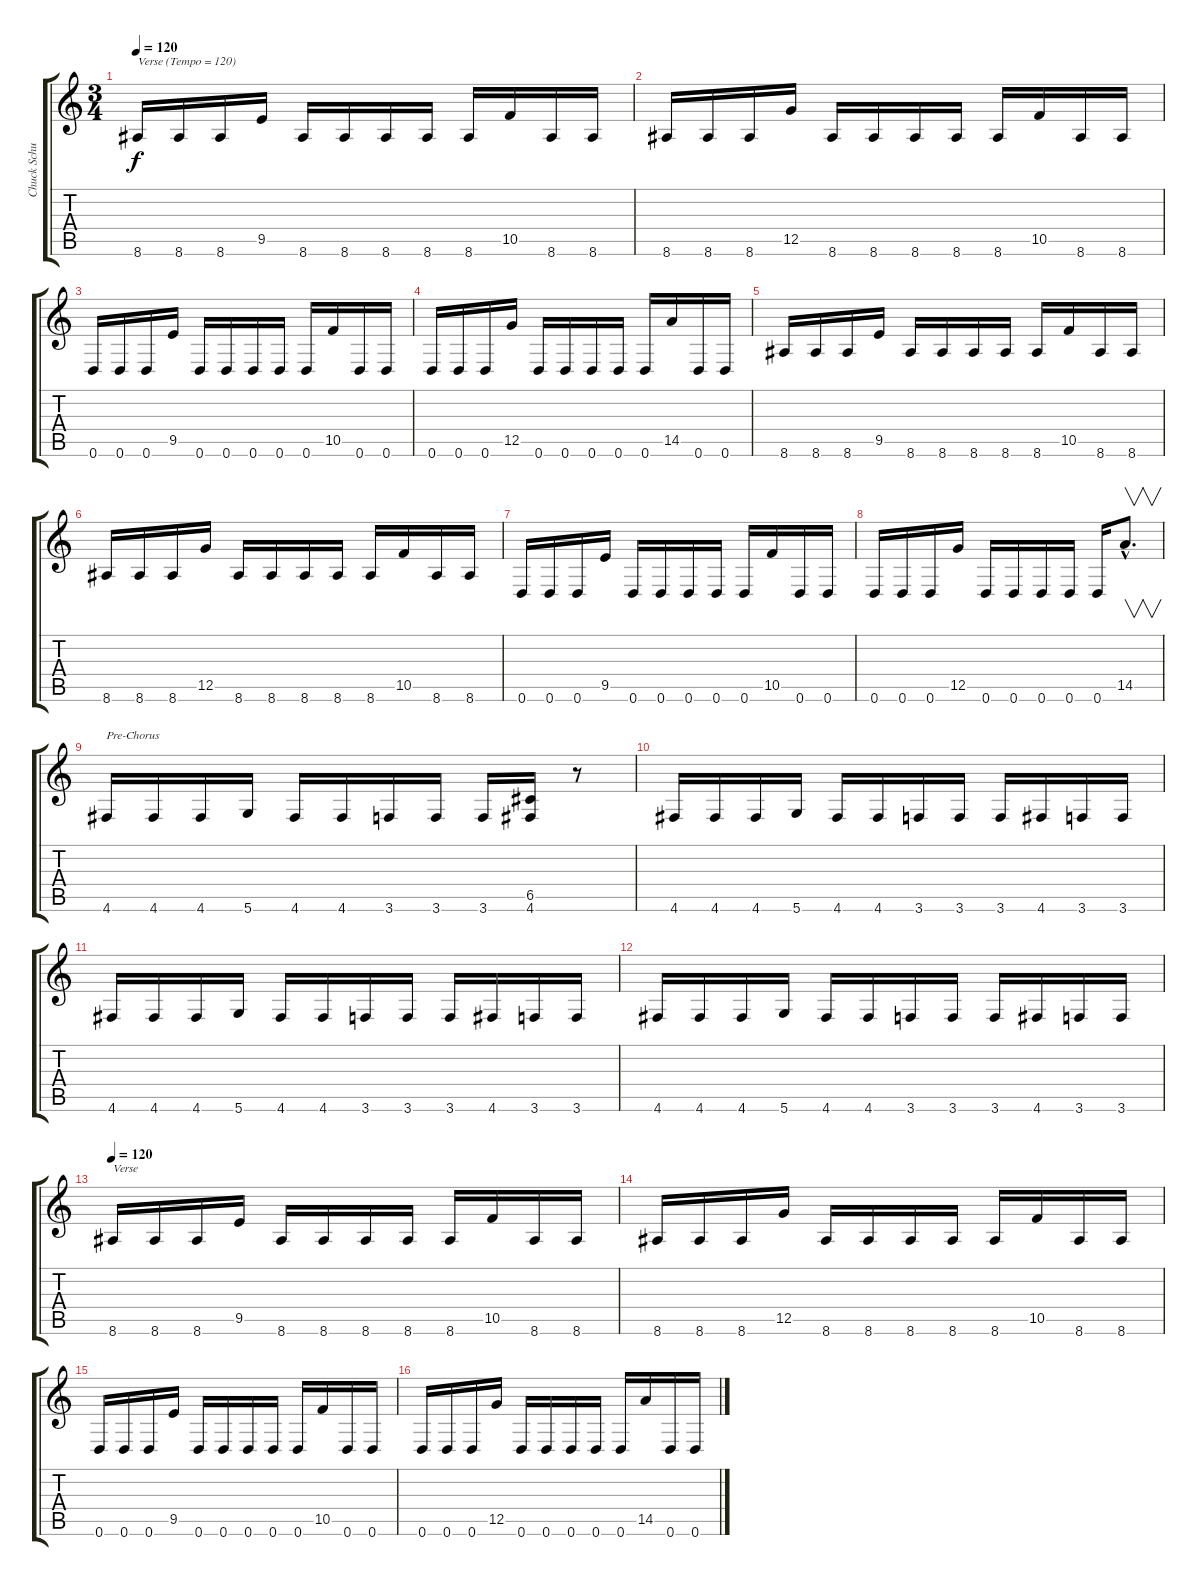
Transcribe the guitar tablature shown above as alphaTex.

\track ("Chuck Schuldiner" "Chuck Schu") {instrument distortionguitar}
\staff {score tabs}
\tuning (D4 A3 F3 C3 G2 D2) {hide}
\ts (3 4)
\tempo 120
\clef g2
\ks c
8.6.16{txt "Verse (Tempo = 120)" dy f volume 14 instrument distortionguitar} 8.6.16 8.6.16 9.5.16 8.6.16 8.6.16 8.6.16 8.6.16 8.6.16 10.5.16 8.6.16 8.6.16 |
8.6.16 8.6.16 8.6.16 12.5.16 8.6.16 8.6.16 8.6.16 8.6.16 8.6.16 10.5.16 8.6.16 8.6.16 |
0.6.16 0.6.16 0.6.16 9.5.16 0.6.16 0.6.16 0.6.16 0.6.16 0.6.16 10.5.16 0.6.16 0.6.16 |
0.6.16 0.6.16 0.6.16 12.5.16 0.6.16 0.6.16 0.6.16 0.6.16 0.6.16 14.5.16 0.6.16 0.6.16 |
8.6.16 8.6.16 8.6.16 9.5.16 8.6.16 8.6.16 8.6.16 8.6.16 8.6.16 10.5.16 8.6.16 8.6.16 |
8.6.16 8.6.16 8.6.16 12.5.16 8.6.16 8.6.16 8.6.16 8.6.16 8.6.16 10.5.16 8.6.16 8.6.16 |
0.6.16 0.6.16 0.6.16 9.5.16 0.6.16 0.6.16 0.6.16 0.6.16 0.6.16 10.5.16 0.6.16 0.6.16 |
0.6.16 0.6.16 0.6.16 12.5.16 0.6.16 0.6.16 0.6.16 0.6.16 0.6.16 14.5{hac}.8{v d} |
4.6.16{txt "Pre-Chorus"} 4.6.16 4.6.16 5.6.16 4.6.16 4.6.16 3.6.16 3.6.16 3.6.16 (6.5 4.6).16 r.8 |
4.6.16 4.6.16 4.6.16 5.6.16 4.6.16 4.6.16 3.6.16 3.6.16 3.6.16 4.6.16 3.6.16 3.6.16 |
4.6.16 4.6.16 4.6.16 5.6.16 4.6.16 4.6.16 3.6.16 3.6.16 3.6.16 4.6.16 3.6.16 3.6.16 |
4.6.16 4.6.16 4.6.16 5.6.16 4.6.16 4.6.16 3.6.16 3.6.16 3.6.16 4.6.16 3.6.16 3.6.16 |
\tempo 120
8.6.16{txt "Verse" volume 14 instrument distortionguitar} 8.6.16 8.6.16 9.5.16 8.6.16 8.6.16 8.6.16 8.6.16 8.6.16 10.5.16 8.6.16 8.6.16 |
8.6.16 8.6.16 8.6.16 12.5.16 8.6.16 8.6.16 8.6.16 8.6.16 8.6.16 10.5.16 8.6.16 8.6.16 |
0.6.16 0.6.16 0.6.16 9.5.16 0.6.16 0.6.16 0.6.16 0.6.16 0.6.16 10.5.16 0.6.16 0.6.16 |
0.6.16 0.6.16 0.6.16 12.5.16 0.6.16 0.6.16 0.6.16 0.6.16 0.6.16 14.5.16 0.6.16 0.6.16
